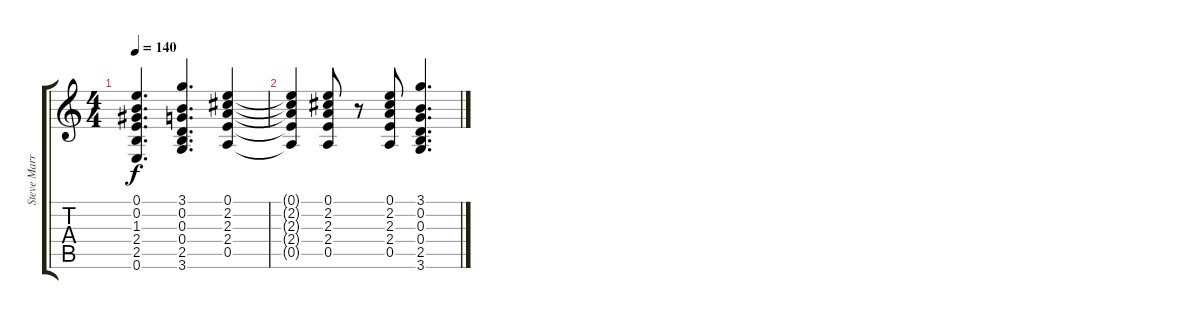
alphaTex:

\track ("Steve Marriot (Guitar)" "Steve Marr") {instrument distortionguitar}
\staff {score tabs}
\tuning (E4 B3 G3 D3 A2 E2) {hide}
\ts (4 4)
\tempo 140
\clef g2
\ks c
(0.1 0.2 1.3 2.4 2.5 0.6).4{d dy f} (3.1 0.2 0.3 0.4 2.5 3.6).4{d} (0.1 2.2 2.3 2.4 0.5).4 |
(0.1{t} 2.2{t} 2.3{t} 2.4{t} 0.5{t}).4 (0.1 2.2 2.3 2.4 0.5).8 r.8 (0.1 2.2 2.3 2.4 0.5).8 (3.1 0.2 0.3 0.4 2.5 3.6).4{d}
